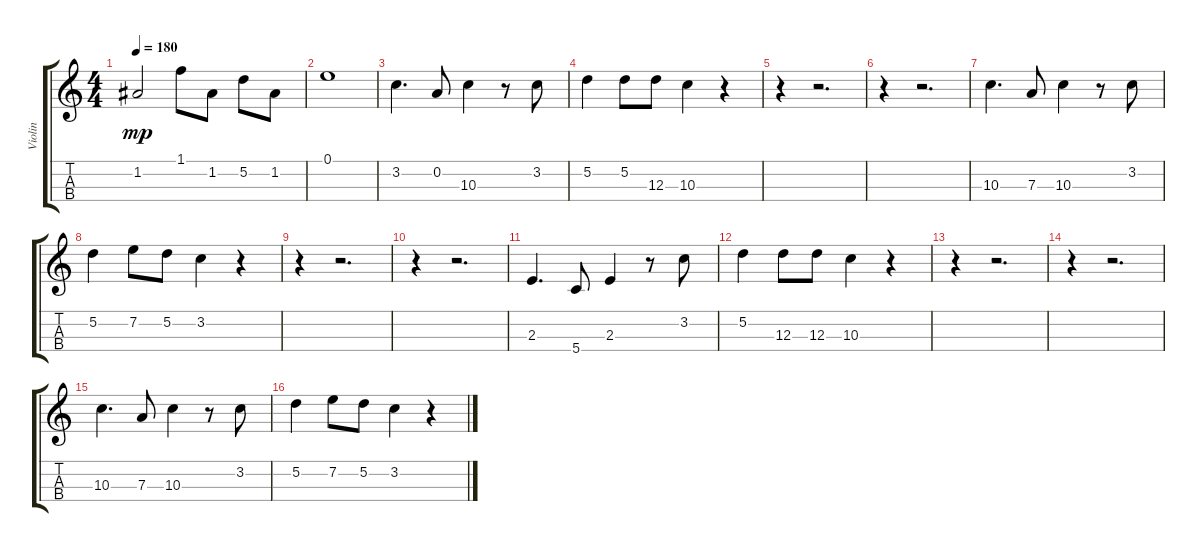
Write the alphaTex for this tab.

\track ("Violin" "Violin") {instrument violin}
\staff {score tabs}
\tuning (E5 A4 D4 G3) {hide}
\ts (4 4)
\tempo 180
\clef g2
\ks c
1.2{t}.2{dy mp} 1.1.8 1.2.8 5.2.8 1.2.8 |
0.1.1 |
3.2.4{d} 0.2.8 10.3.4 r.8 3.2.8 |
5.2.4 5.2.8 12.3.8 10.3.4 r.4 |
r.4 r.2{d} |
r.4 r.2{d} |
10.3.4{d} 7.3.8 10.3.4 r.8 3.2.8 |
5.2.4 7.2.8 5.2.8 3.2.4 r.4 |
r.4 r.2{d} |
r.4 r.2{d} |
2.3.4{d} 5.4.8 2.3.4 r.8 3.2.8 |
5.2.4 12.3.8 12.3.8 10.3.4 r.4 |
r.4 r.2{d} |
r.4 r.2{d} |
10.3.4{d} 7.3.8 10.3.4 r.8 3.2.8 |
5.2.4 7.2.8 5.2.8 3.2.4 r.4
